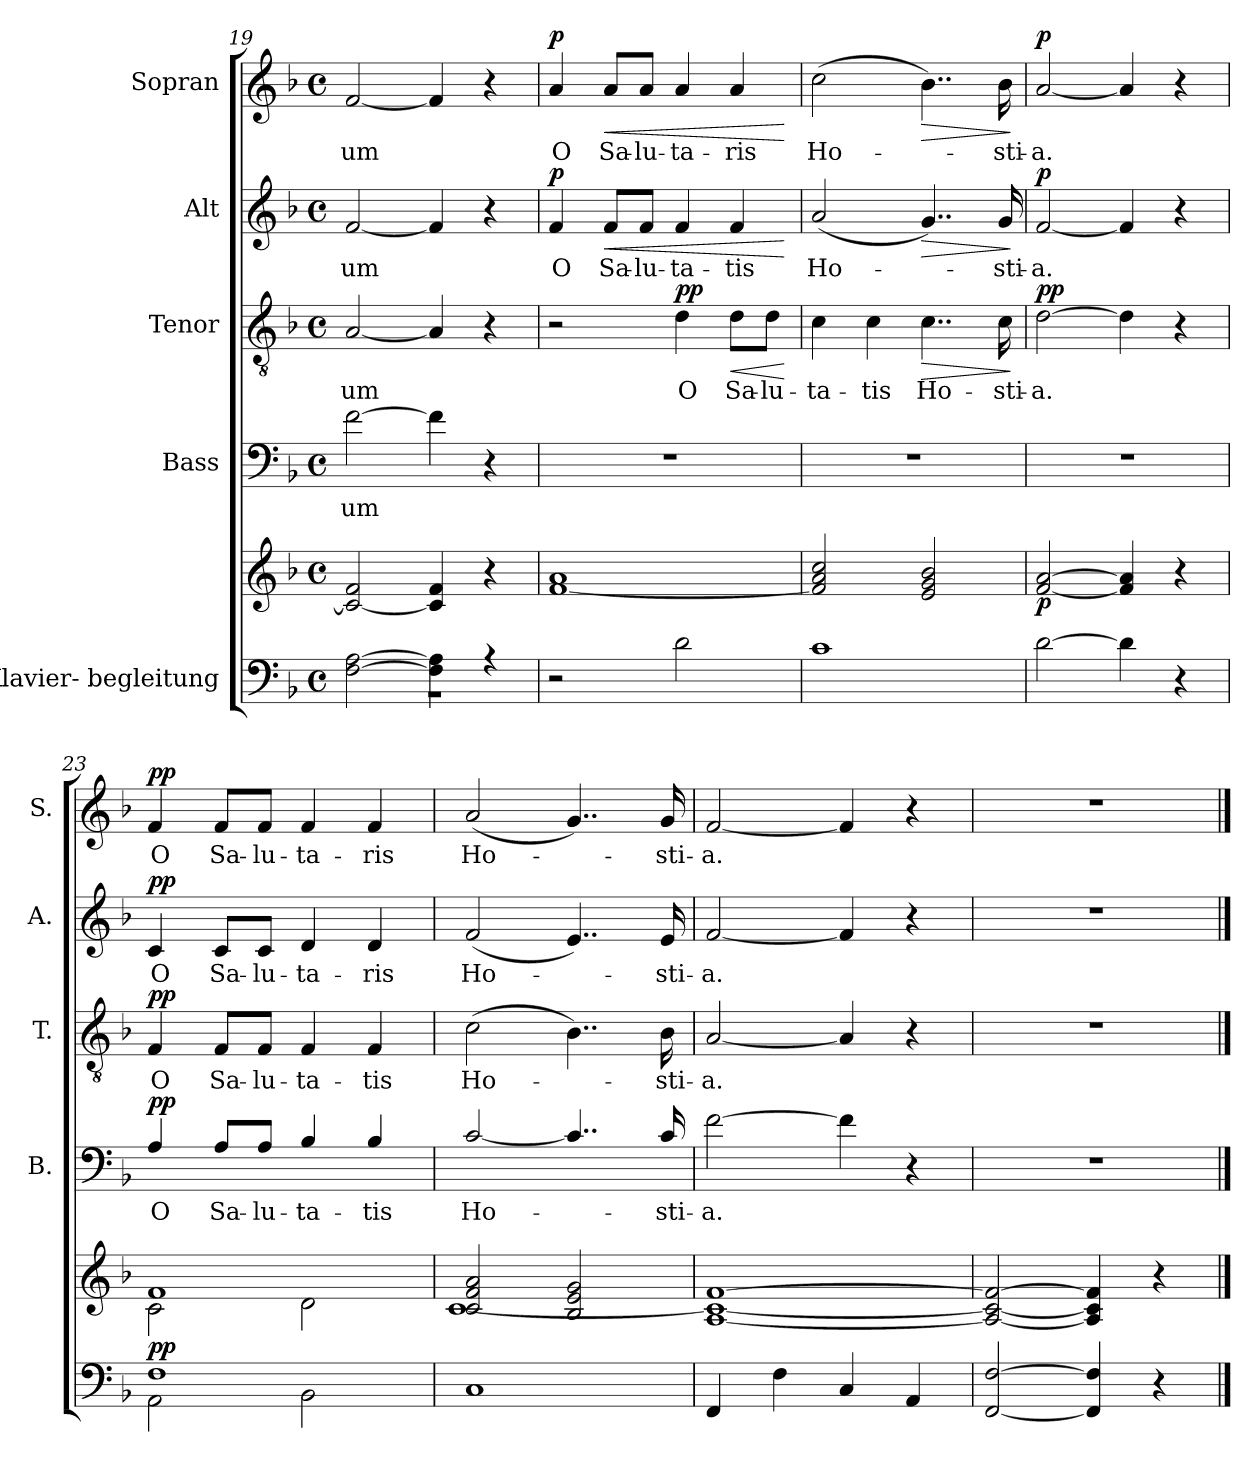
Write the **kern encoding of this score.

**kern	**kern	**dynam	**kern	**text	**dynam	**kern	**text	**dynam	**kern	**text	**dynam	**kern	**text	**dynam
*part5	*part5	*part5	*part4	*part4	*part4	*part3	*part3	*part3	*part2	*part2	*part2	*part1	*part1	*part1
*staff6	*staff5	*staff5/6	*staff4	*staff4	*staff4	*staff3	*staff3	*staff3	*staff2	*staff2	*staff2	*staff1	*staff1	*staff1
*I"Klavier- begleitung	*	*	*I"Bass	*	*	*I"Tenor	*	*	*I"Alt	*	*	*I"Sopran	*	*
*	*	*	*I'B.	*	*	*I'T.	*	*	*I'A.	*	*	*I'S.	*	*
*clefF4	*clefG2	*	*clefF4	*	*	*clefGv2	*	*	*clefG2	*	*	*clefG2	*	*
*	*	*	*ITrd7c12	*	*	*	*	*	*	*	*	*	*	*
*k[b-]	*k[b-]	*	*k[b-]	*	*	*k[b-]	*	*	*k[b-]	*	*	*k[b-]	*	*
*M4/4	*M4/4	*	*M4/4	*	*	*M4/4	*	*	*M4/4	*	*	*M4/4	*	*
*met(c)	*met(c)	*	*met(c)	*	*	*met(c)	*	*	*met(c)	*	*	*met(c)	*	*
=19	=19	=19	=19	=19	=19	=19	=19	=19	=19	=19	=19	=19	=19	=19
*^	*	*	*	*	*	*	*	*	*	*	*	*	*	*
!	!	!	!	!	!LO:LY:b	!	!	!LO:LY:b	!	!	!LO:LY:b	!	!	!LO:LY:b	!
[2F\ [2A\	1r	2c/_ 2f/	.	[2F\	-um	.	[2A/	-um	.	[2f/	-um	.	[2f/	-um	.
4F\] 4A\]	.	4c/] 4f/	.	4F\]	.	.	4A/]	.	.	4f/]	.	.	4f/]	.	.
4r	.	4r	.	4r	.	.	4r	.	.	4r	.	.	4r	.	.
*v	*v	*	*	*	*	*	*	*	*	*	*	*	*	*	*
=20	=20	=20	=20	=20	=20	=20	=20	=20	=20	=20	=20	=20	=20	=20
!	!	!	!	!	!	!	!	!	!	!LO:LY:b	!LO:DY:a	!	!LO:LY:b	!LO:DY:a
2r	[1f 1a	.	1r	.	.	2r	.	.	4f/	O	p	4a/	O	p
!	!	!	!	!	!	!	!	!	!	!LO:LY:b	!LO:HP:b	!	!LO:LY:b	!LO:HP:b
.	.	.	.	.	.	.	.	.	8f/L	Sa-	<	8a/L	Sa-	<
!	!	!	!	!	!	!	!	!	!	!LO:LY:b	!	!	!LO:LY:b	!
.	.	.	.	.	.	.	.	.	8f/J	-lu-	.	8a/J	-lu-	.
!	!	!	!	!	!	!	!LO:LY:b	!LO:DY:a	!	!LO:LY:b	!	!	!LO:LY:b	!
2d\	.	.	.	.	.	4d\	O	pp	4f/	-ta-	.	4a/	-ta-	.
!	!	!	!	!	!	!	!LO:LY:b	!LO:HP:b	!	!LO:LY:b	!	!	!LO:LY:b	!
.	.	.	.	.	.	8d\L	Sa-	<	4f/	-tis	.	4a/	-ris	.
!	!	!	!	!	!	!	!LO:LY:b	!	!	!	!	!	!	!
.	.	.	.	.	.	8d\J	-lu-	.	.	.	.	.	.	.
.	.	.	.	.	.	.	.	[	.	.	[	.	.	[
=21	=21	=21	=21	=21	=21	=21	=21	=21	=21	=21	=21	=21	=21	=21
!	!	!	!	!	!	!	!LO:LY:b	!	!	!LO:LY:b	!	!	!LO:LY:b	!
1c	2f/] 2a/ 2cc/	.	1r	.	.	4c\	-ta-	.	(2a/	Ho-	.	(2cc\	Ho-	.
!	!	!	!	!	!	!	!LO:LY:b	!	!	!	!	!	!	!
.	.	.	.	.	.	4c\	-tis	.	.	.	.	.	.	.
!	!	!	!	!	!	!	!LO:LY:b	!LO:HP:b	!	!	!LO:HP:b	!	!	!LO:HP:b
.	2e/ 2g/ 2b-/	.	.	.	.	4..c\	Ho-	>	4..g/)	.	>	4..b-\)	.	>
!	!	!	!	!	!	!	!LO:LY:b	!	!	!LO:LY:b	!	!	!LO:LY:b	!
.	.	.	.	.	.	16c\	-sti-	.	16g/	-sti-	.	16b-\	-sti-	.
.	.	.	.	.	.	.	.	]	.	.	]	.	.	]
!!LO:LB:g=z
=22	=22	=22	=22	=22	=22	=22	=22	=22	=22	=22	=22	=22	=22	=22
!	!	!LO:DY:b	!	!	!	!	!LO:LY:b	!LO:DY:a	!	!LO:LY:b	!LO:DY:a	!	!LO:LY:b	!LO:DY:a
[2d\	[2f/ [2a/	p	1r	.	.	[2d\	-a.	pp	[2f/	-a.	p	[2a/	-a.	p
4d\]	4f/] 4a/]	.	.	.	.	4d\]	.	.	4f/]	.	.	4a/]	.	.
4r	4r	.	.	.	.	4r	.	.	4r	.	.	4r	.	.
=23	=23	=23	=23	=23	=23	=23	=23	=23	=23	=23	=23	=23	=23	=23
*^	*^	*	*	*	*	*	*	*	*	*	*	*	*	*
!	!	!	!	!LO:DY:a=2	!	!LO:LY:b	!LO:DY:a	!	!LO:LY:b	!LO:DY:a	!	!LO:LY:b	!LO:DY:a	!	!LO:LY:b	!LO:DY:a
1F	2AA\	1f	2c\	pp	4AA/	O	pp	4F/	O	pp	4c/	O	pp	4f/	O	pp
!	!	!	!	!	!	!LO:LY:b	!	!	!LO:LY:b	!	!	!LO:LY:b	!	!	!LO:LY:b	!
.	.	.	.	.	8AA/L	Sa-	.	8F/L	Sa-	.	8c/L	Sa-	.	8f/L	Sa-	.
!	!	!	!	!	!	!LO:LY:b	!	!	!LO:LY:b	!	!	!LO:LY:b	!	!	!LO:LY:b	!
.	.	.	.	.	8AA/J	-lu-	.	8F/J	-lu-	.	8c/J	-lu-	.	8f/J	-lu-	.
!	!	!	!	!	!	!LO:LY:b	!	!	!LO:LY:b	!	!	!LO:LY:b	!	!	!LO:LY:b	!
.	2BB-\	.	2d\	.	4BB-/	-ta-	.	4F/	-ta-	.	4d/	-ta-	.	4f/	-ta-	.
!	!	!	!	!	!	!LO:LY:b	!	!	!LO:LY:b	!	!	!LO:LY:b	!	!	!LO:LY:b	!
.	.	.	.	.	4BB-/	-tis	.	4F/	-tis	.	4d/	-ris	.	4f/	-ris	.
*v	*v	*	*	*	*	*	*	*	*	*	*	*	*	*	*	*
=24	=24	=24	=24	=24	=24	=24	=24	=24	=24	=24	=24	=24	=24	=24	=24
!	!	!	!	!	!LO:LY:b	!	!	!LO:LY:b	!	!	!LO:LY:b	!	!	!LO:LY:b	!
1C	2c/ 2f/ 2a/	[1c	.	[2C/	Ho-	.	(2c\	Ho-	.	(2f/	Ho-	.	(2a/	Ho-	.
.	2B-/ 2e/ 2g/	.	.	4..C/]	.	.	4..B-\)	.	.	4..e/)	.	.	4..g/)	.	.
!	!	!	!	!	!LO:LY:b	!	!	!LO:LY:b	!	!	!LO:LY:b	!	!	!LO:LY:b	!
.	.	.	.	16C/	-sti-	.	16B-\	-sti-	.	16e/	-sti-	.	16g/	-sti-	.
*	*v	*v	*	*	*	*	*	*	*	*	*	*	*	*	*
=25	=25	=25	=25	=25	=25	=25	=25	=25	=25	=25	=25	=25	=25	=25
!	!	!	!	!LO:LY:b	!	!	!LO:LY:b	!	!	!LO:LY:b	!	!	!LO:LY:b	!
4FF/	[1A 1c_ [1f	.	[2F\	-a.	.	[2A/	-a.	.	[2f/	-a.	.	[2f/	-a.	.
4F\	.	.	.	.	.	.	.	.	.	.	.	.	.	.
4C/	.	.	4F\]	.	.	4A/]	.	.	4f/]	.	.	4f/]	.	.
4AA/	.	.	4r	.	.	4r	.	.	4r	.	.	4r	.	.
=26	=26	=26	=26	=26	=26	=26	=26	=26	=26	=26	=26	=26	=26	=26
[2FF/ [2F/	2A/_ 2c/_ 2f/_	.	1r	.	.	1r	.	.	1r	.	.	1r	.	.
4FF/] 4F/]	4A/] 4c/] 4f/]	.	.	.	.	.	.	.	.	.	.	.	.	.
4r	4r	.	.	.	.	.	.	.	.	.	.	.	.	.
==	==	==	==	==	==	==	==	==	==	==	==	==	==	==
*-	*-	*-	*-	*-	*-	*-	*-	*-	*-	*-	*-	*-	*-	*-
